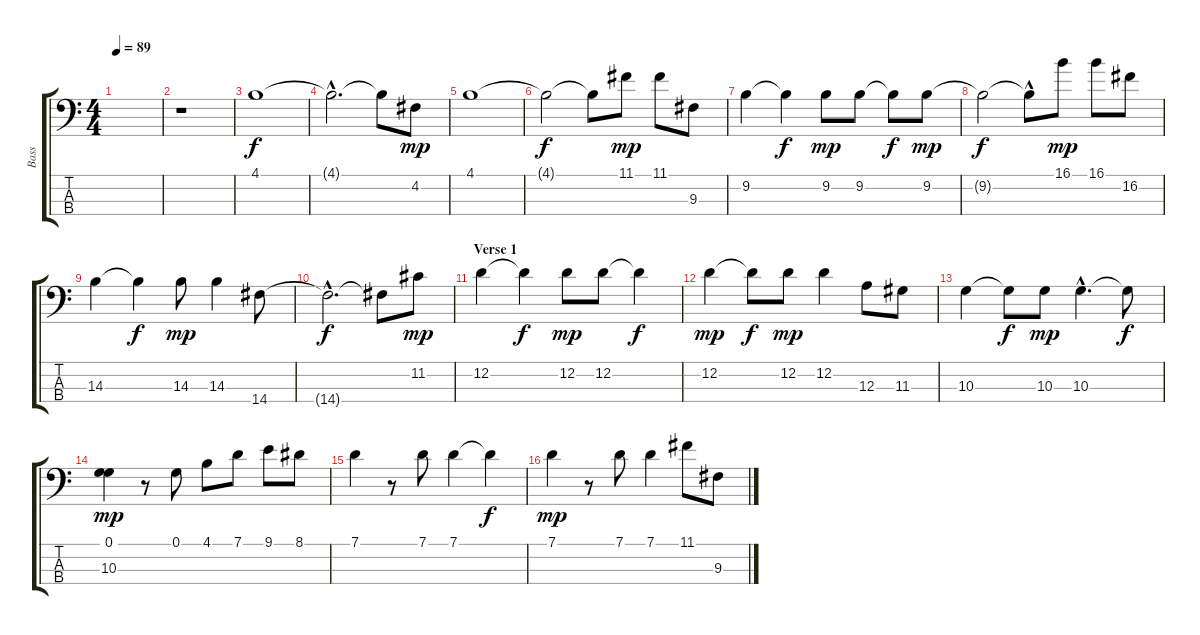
\track ("Bass" "Bass") {instrument electricbassfinger}
\staff {score tabs}
\tuning (G2 D2 A1 E1) {hide}
\ts (4 4)
\tempo 89
\clef f4
\ks c
|
r.1 |
4.1.1{instrument electricbassfinger} |
4.1{hac t}.2{d dy f} 4.1{t}.8 4.2.8{dy mp} |
4.1.1 |
4.1{t}.2{dy f} 4.1{t}.8 11.1.8{dy mp} 11.1.8 9.3.8 |
9.2.4 9.2{t}.4{dy f} 9.2.8{dy mp} 9.2.8 9.2{t}.8{dy f} 9.2.8{dy mp} |
9.2{t}.2{dy f} 9.2{hac t}.8 16.1.8{dy mp} 16.1.8 16.2.8 |
14.3.4 14.3{t}.4{dy f} 14.3.8{dy mp} 14.3.4 14.4.8 |
14.4{hac t}.2{d dy f} 14.4{t}.8 11.2.8{dy mp} |
\section ("" "Verse 1")
12.2.4 12.2{t}.4{dy f} 12.2.8{dy mp} 12.2.8 12.2{t}.4{dy f} |
12.2.4{dy mp} 12.2{t}.8{dy f} 12.2.8{dy mp} 12.2.4 12.3.8 11.3.8 |
10.3.4 10.3{t}.8{dy f} 10.3.8{dy mp} 10.3{hac}.4{d} 10.3{t}.8{dy f} |
(0.1 10.3).4{dy mp} r.8 0.1.8 4.1.8 7.1.8 9.1.8 8.1.8 |
7.1.4 r.8 7.1.8 7.1.4 7.1{t}.4{dy f} |
7.1.4{dy mp} r.8 7.1.8 7.1.4 11.1.8 9.3.8
